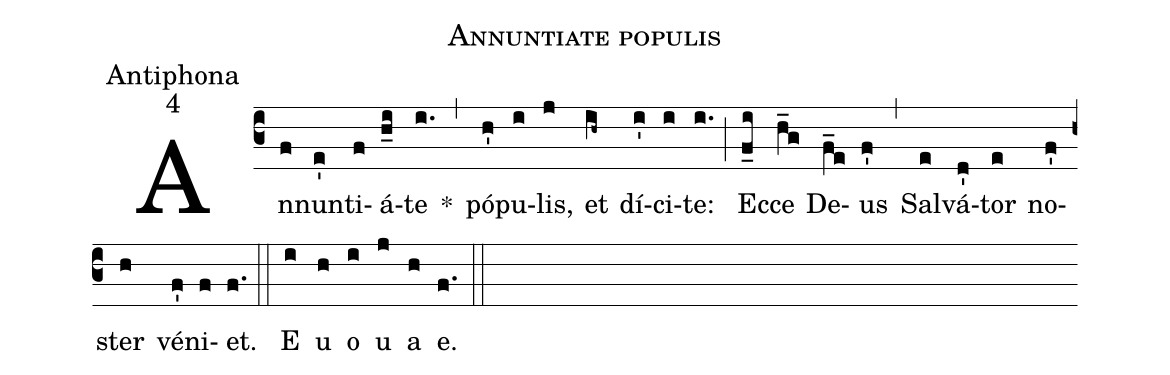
name:Annuntiate populis;
office-part:Antiphona;
mode:4;
%%
(c3) An(f)nun(e')ti(f)á(h_i)te(i.) *(,) pó(h')pu(i)lis,(j) et(ih~) dí(i')ci(i)te:(i.) (;) Ec(f_i)ce(h_g) De(f_e)us(f') (,) Sal(e)vá(d')tor(e) no(f')ster(h) vé(f')ni(f)et.(f.) (::) <eu>E(i) u(h) o(i) u(j) a(h) e.</eu>(f.) (::)
